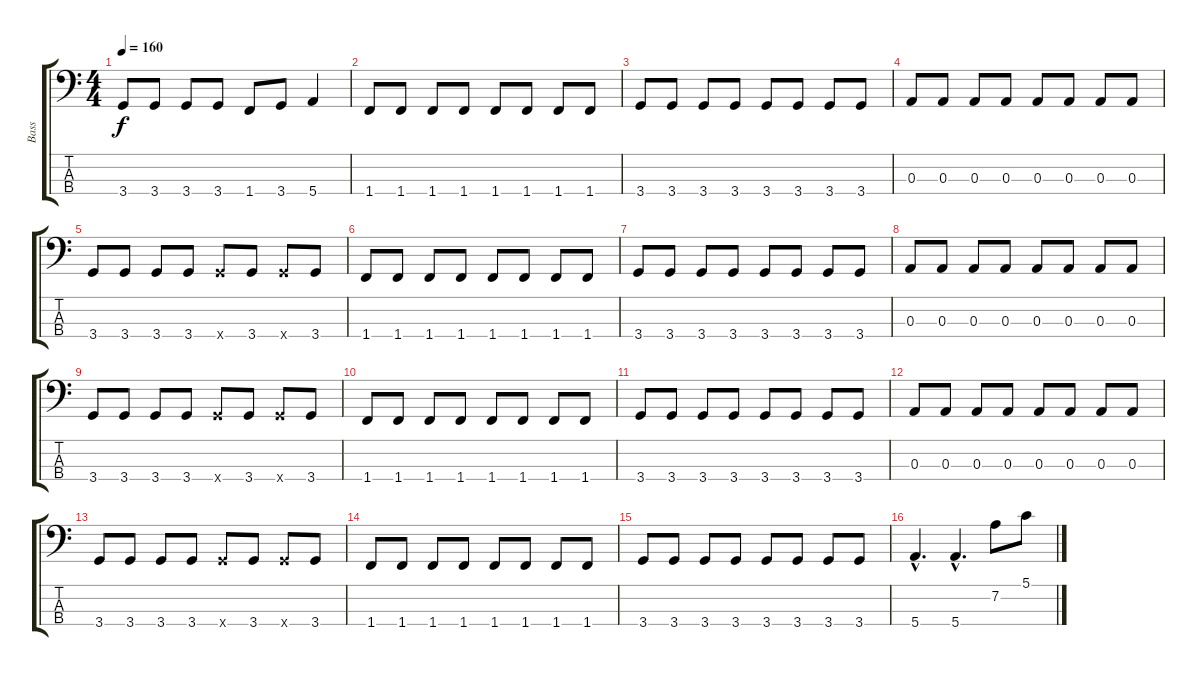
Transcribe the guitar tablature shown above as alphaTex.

\track ("Bass" "Bass") {instrument electricbassfinger}
\staff {score tabs}
\tuning (G2 D2 A1 E1) {hide}
\ts (4 4)
\tempo 160
\clef f4
\ks c
3.4.8{dy f} 3.4.8 3.4.8 3.4.8 1.4.8 3.4.8 5.4.4 |
1.4.8 1.4.8 1.4.8 1.4.8 1.4.8 1.4.8 1.4.8 1.4.8 |
3.4.8 3.4.8 3.4.8 3.4.8 3.4.8 3.4.8 3.4.8 3.4.8 |
0.3.8 0.3.8 0.3.8 0.3.8 0.3.8 0.3.8 0.3.8 0.3.8 |
3.4.8 3.4.8 3.4.8 3.4.8 3.4{x}.8 3.4.8 3.4{x}.8 3.4.8 |
1.4.8 1.4.8 1.4.8 1.4.8 1.4.8 1.4.8 1.4.8 1.4.8 |
3.4.8 3.4.8 3.4.8 3.4.8 3.4.8 3.4.8 3.4.8 3.4.8 |
0.3.8 0.3.8 0.3.8 0.3.8 0.3.8 0.3.8 0.3.8 0.3.8 |
3.4.8 3.4.8 3.4.8 3.4.8 3.4{x}.8 3.4.8 3.4{x}.8 3.4.8 |
1.4.8 1.4.8 1.4.8 1.4.8 1.4.8 1.4.8 1.4.8 1.4.8 |
3.4.8 3.4.8 3.4.8 3.4.8 3.4.8 3.4.8 3.4.8 3.4.8 |
0.3.8 0.3.8 0.3.8 0.3.8 0.3.8 0.3.8 0.3.8 0.3.8 |
3.4.8 3.4.8 3.4.8 3.4.8 3.4{x}.8 3.4.8 3.4{x}.8 3.4.8 |
1.4.8 1.4.8 1.4.8 1.4.8 1.4.8 1.4.8 1.4.8 1.4.8 |
3.4.8 3.4.8 3.4.8 3.4.8 3.4.8 3.4.8 3.4.8 3.4.8 |
5.4{hac}.4{d} 5.4{hac}.4{d} 7.2.8 5.1.8
